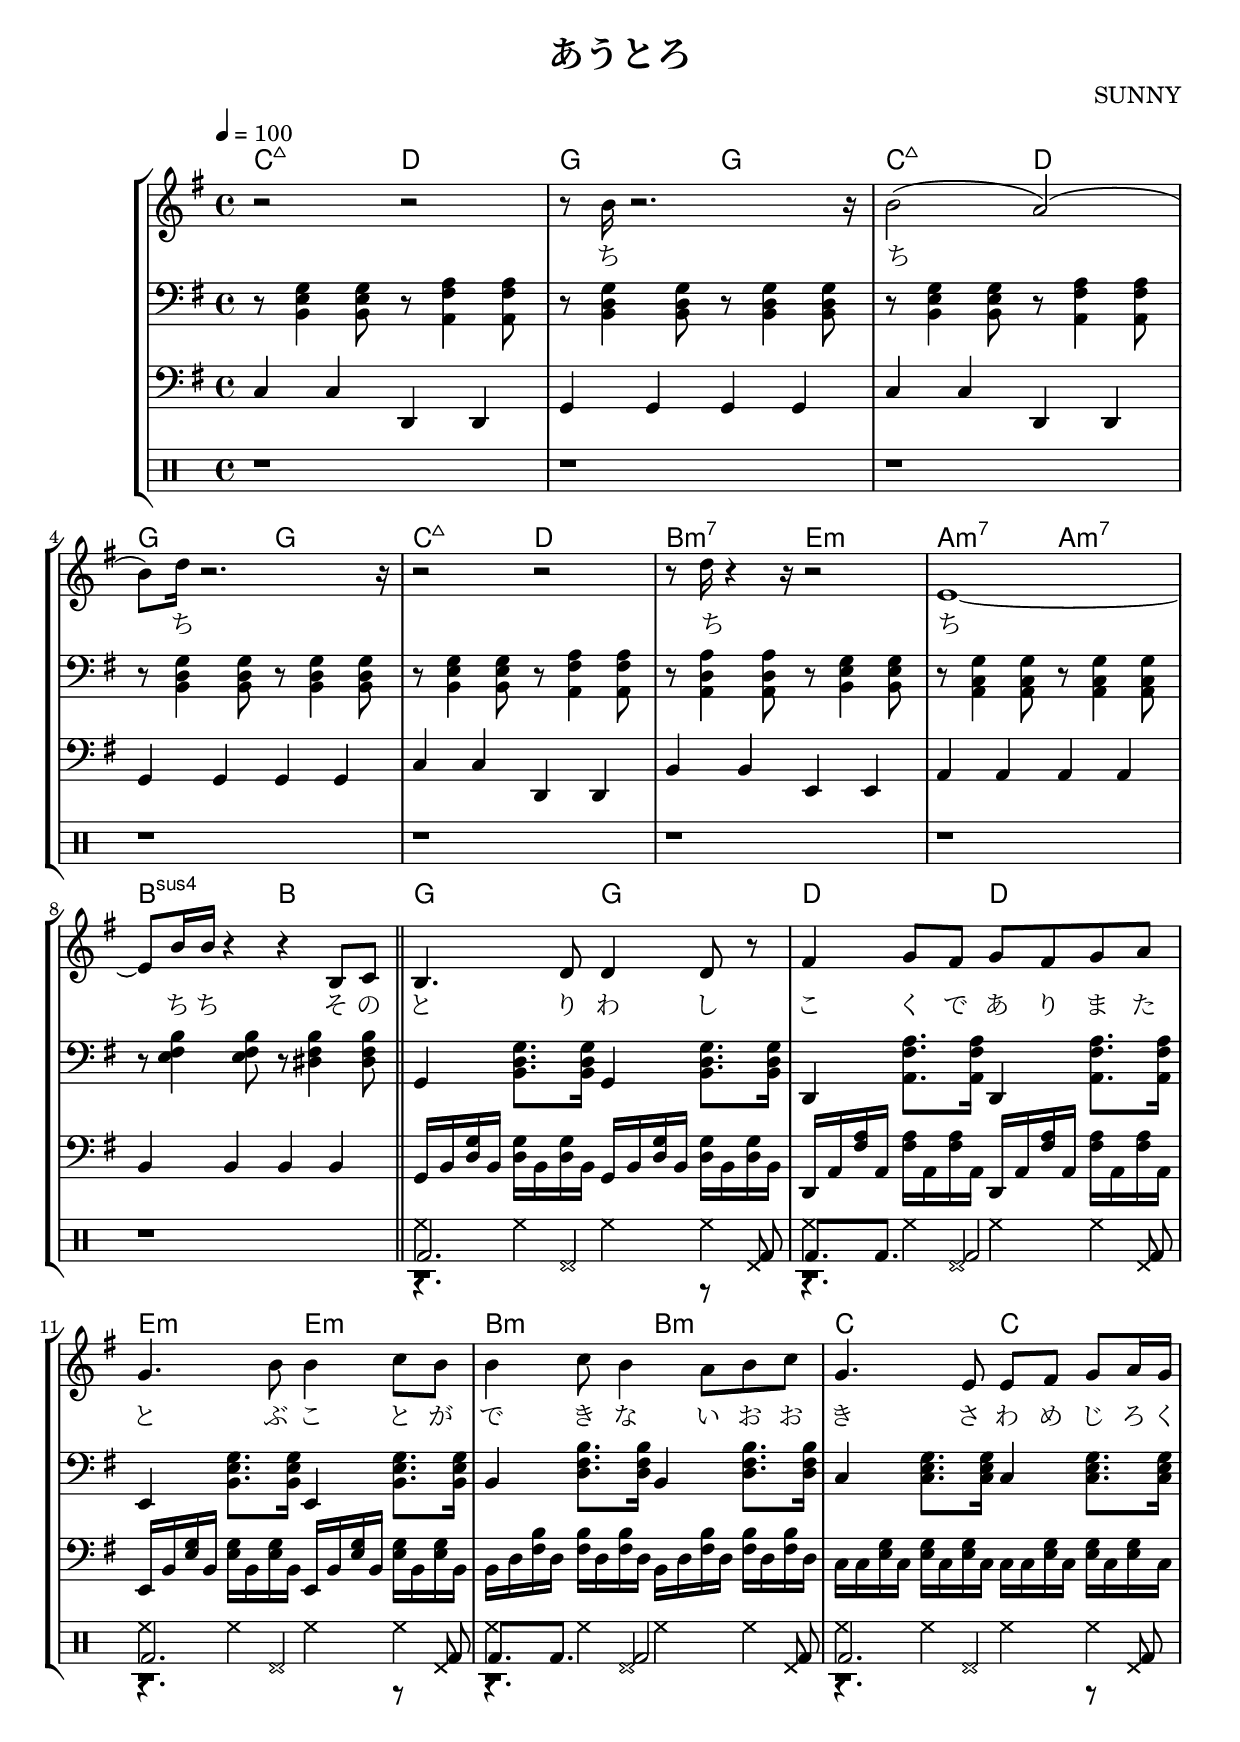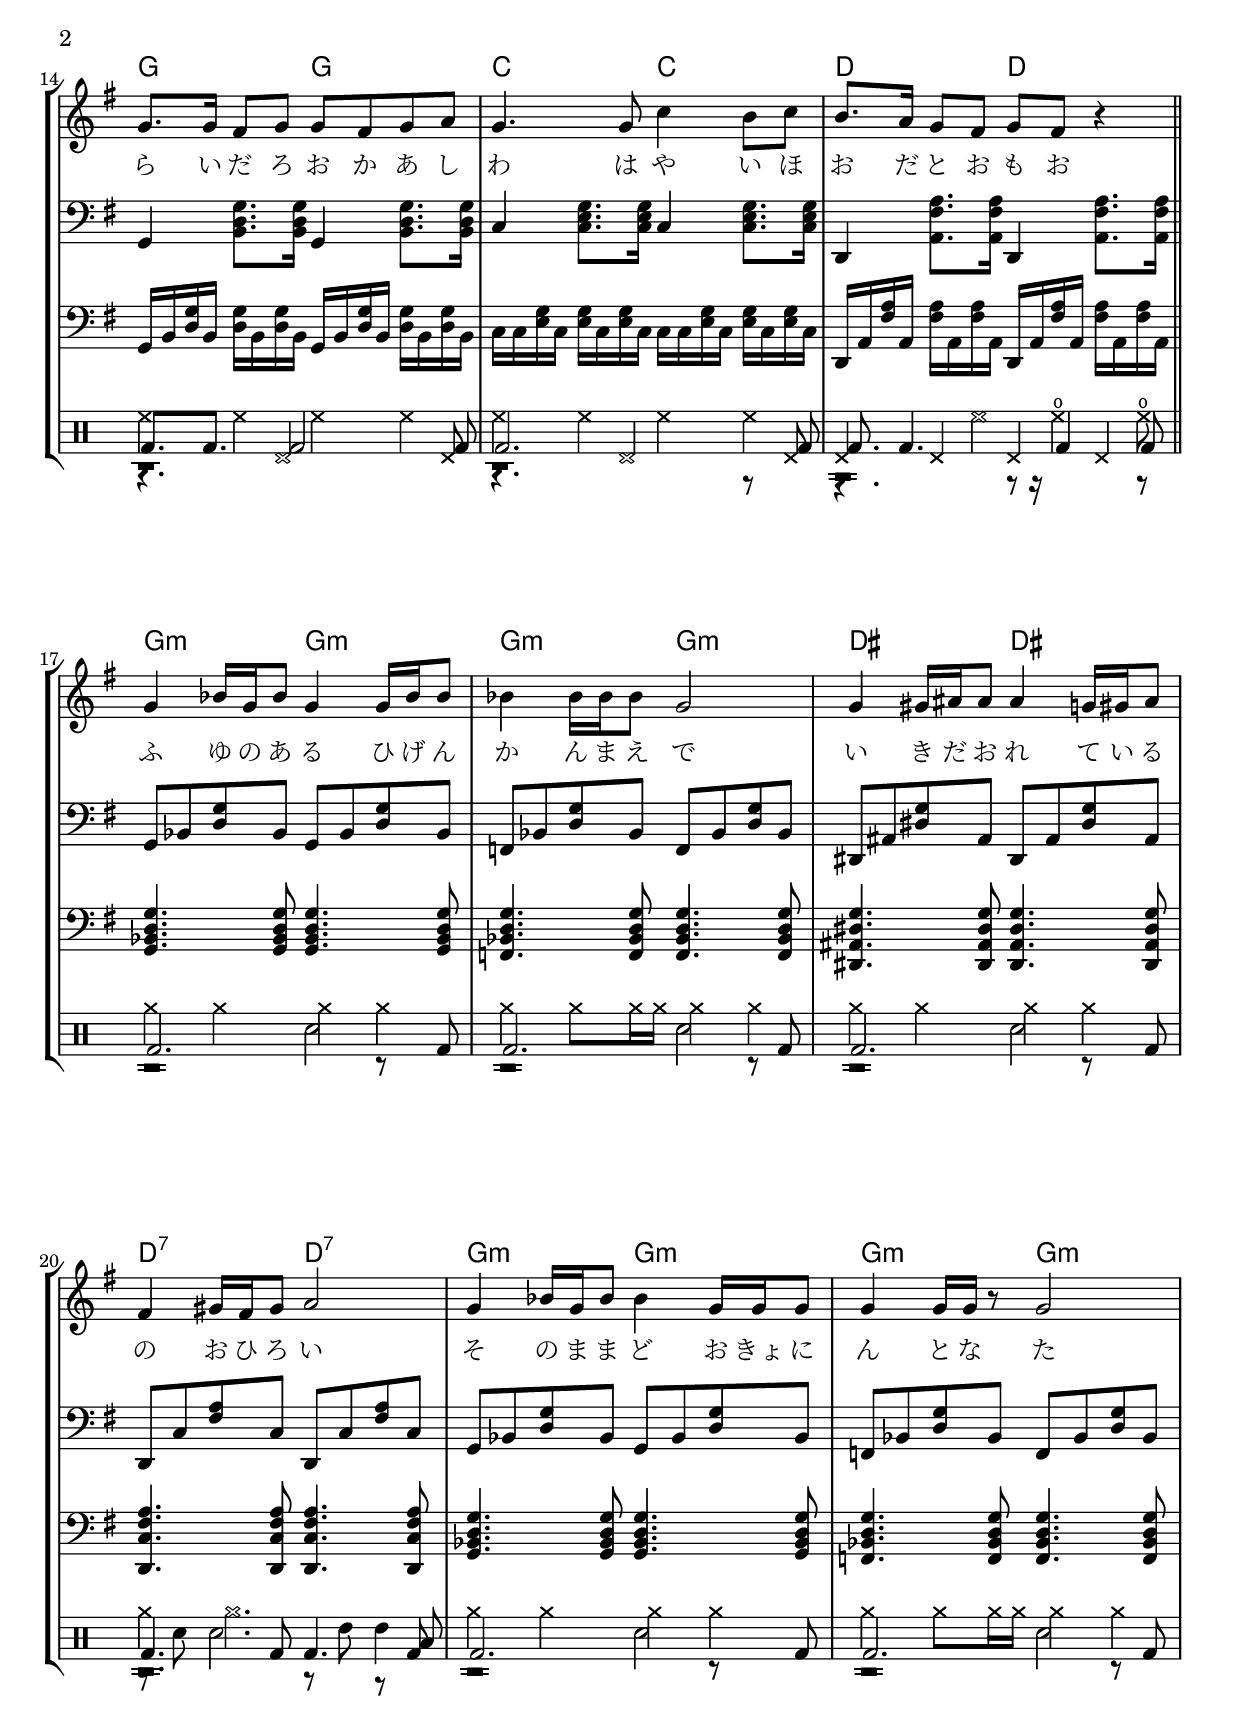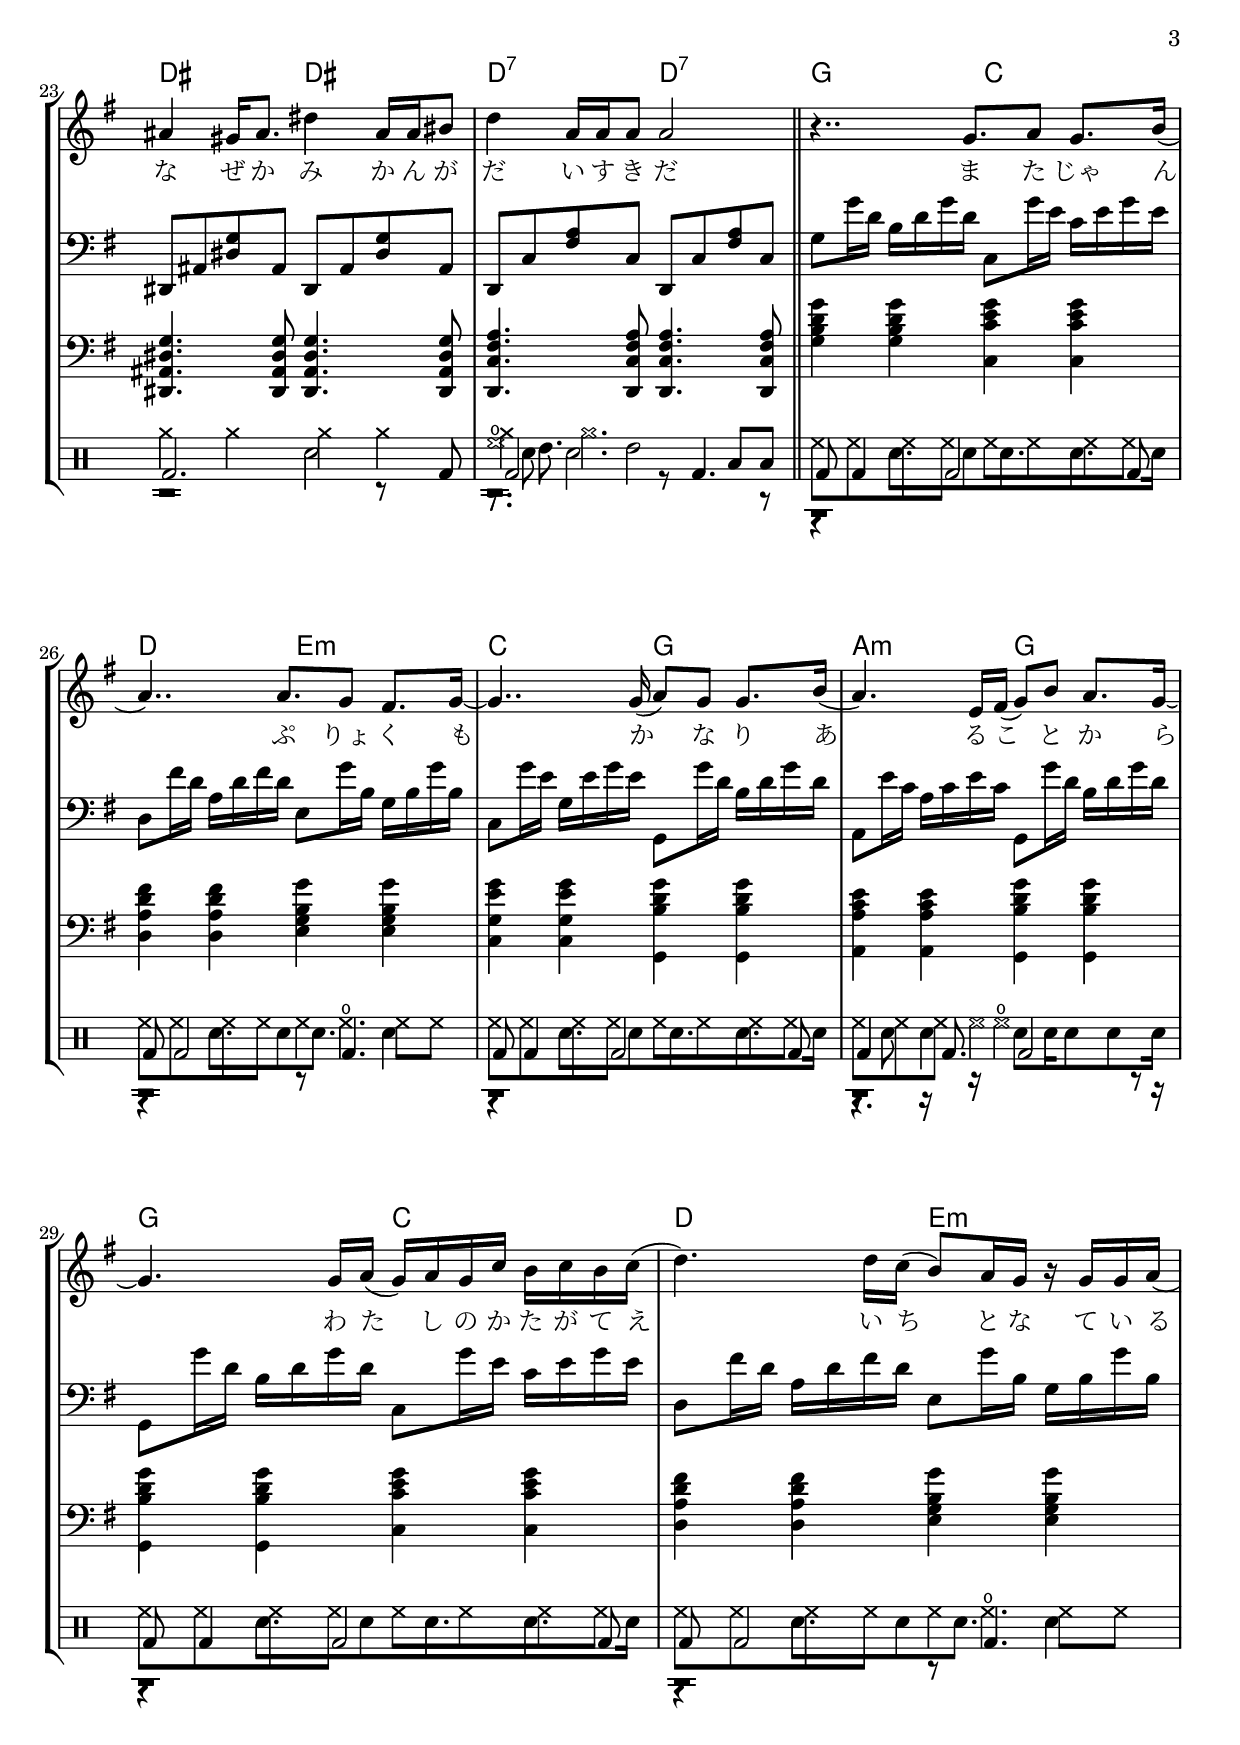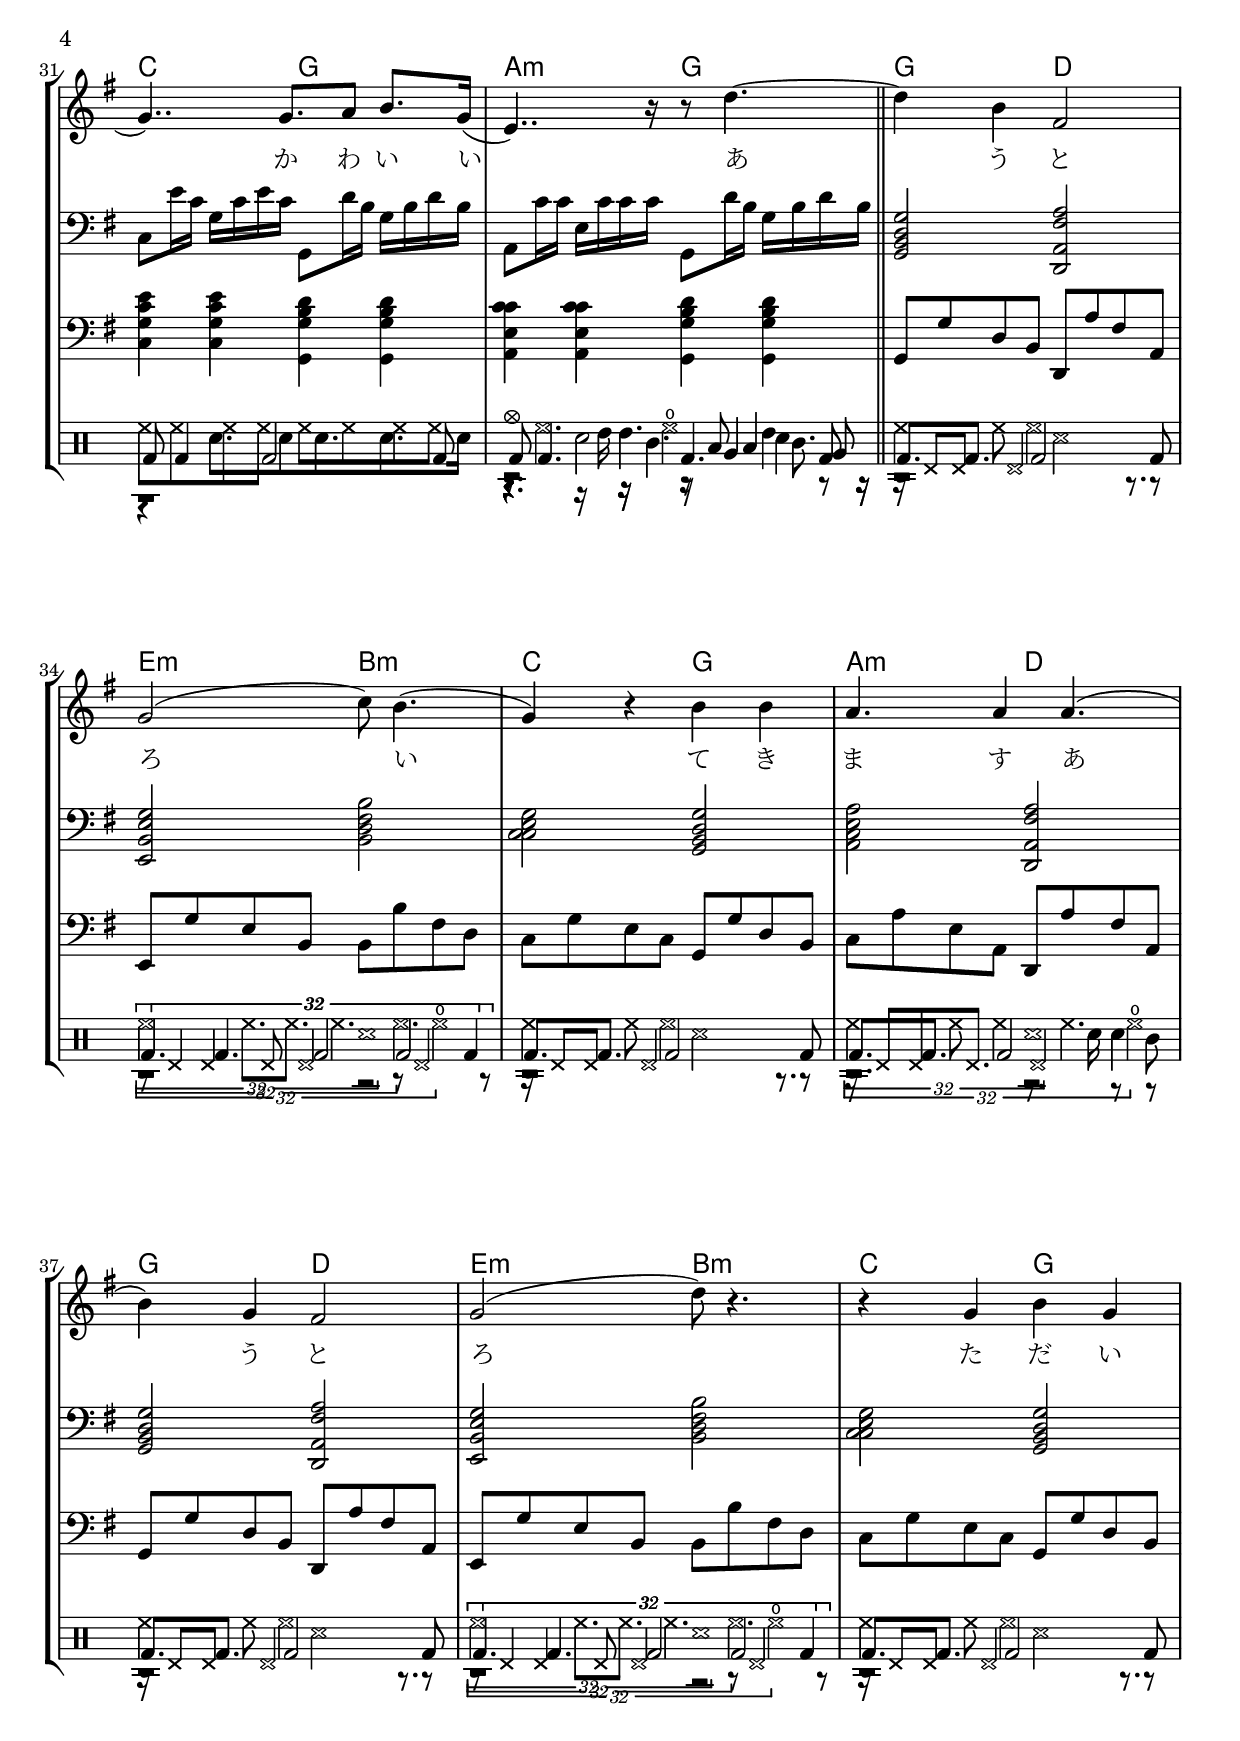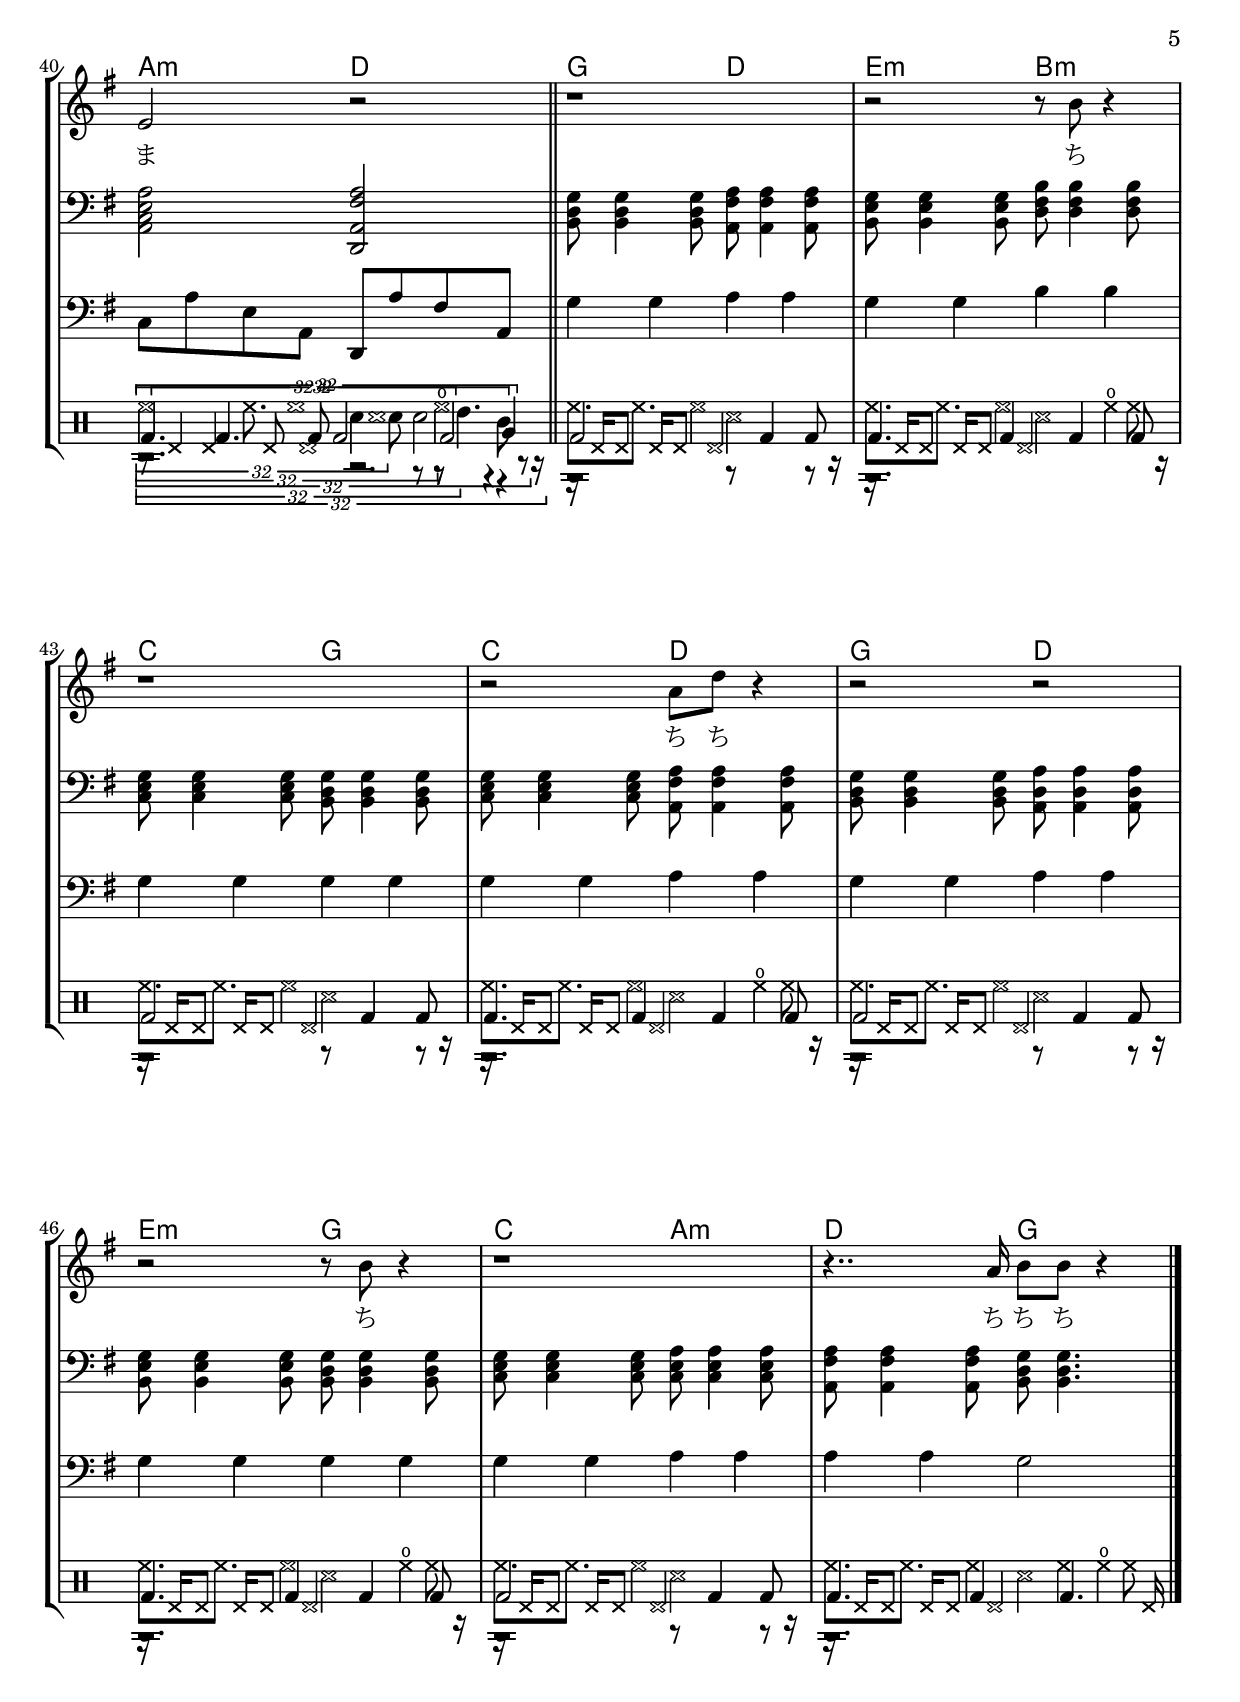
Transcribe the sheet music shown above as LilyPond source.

\version "2.12.1"

\header {
	title = \markup {あうとろ}
	composer = \markup \center-column {SUNNY}
}

harmony = \chordmode {
	c2:maj7 d g g c:maj7 d g g c:maj7 d b:min7 e:m a:min7 a:min7 b:sus4 b 

	g g d d e:m e:m b:m b:m c c g g c c d d 

	g:m g:m g:m g:m dis dis d:7 d:7 g:m g:m g:m g:m dis dis d:7 d:7 

	g c d e:m c g a:m g g c d e:m c g a:m g 

	g d e:m b:m c g a:m d g d e:m b:m c g a:m d 

	g d e:m b:m c g c d g d e:m g c a:m d g 
}

melody = {
	\set Staff.midiInstrument = #"Bird Tweet"
		\key g \major
	\tempo 4 = 100
 r2  r2 
	r8  b'16  r2.~r16 
	b'2  (a'2) 
	(b'8)  d''16  r2.~r16 
	r2  r2~ 
	r8  d''16  r4~r16  r2 
	e'1~ 
	e'8  b'16  b'16  r4  r4  	\set Staff.midiInstrument = #"fss0.32"
	b8  c'8 
	b4.  d'8  d'4  d'8  r8 
	fis'4  g'8  fis'8  g'8  fis'8  g'8  a'8 
	g'4.  b'8  b'4  c''8  b'8 
	b'4  c''8  b'4  a'8  b'8  c''8 
	g'4.  e'8  e'8  fis'8  g'8  a'16  g'16 
	g'8.  g'16  fis'8  g'8  g'8  fis'8  g'8  a'8 
	g'4.  g'8  c''4  b'8  c''8 
	b'8.  a'16  g'8  fis'8  g'8  fis'8  	r4 	\set Staff.midiInstrument = #"mmi0.34"
	 g'4  bes'16  g'16  bes'8  g'4  g'16  bes'16  bes'8 
	bes'4  bes'16  bes'16  bes'8  g'2 
	g'4  gis'16  ais'16  ais'8  ais'4  g'16  gis'16  ais'8 
	fis'4  gis'16  fis'16  gis'8  a'2 
	g'4  bes'16  g'16  bes'8  bes'4  g'16  g'16  g'8 
	g'4  g'16  g'16  r8  g'2 
	ais'4  gis'16  ais'8.  dis''4  ais'16  ais'16  bis'8 
	d''4  a'16  a'16  a'8  a'2
	\set Staff.midiInstrument = #"fss0.32"
	r4.. g'8.  a'8  g'8.  b'16 
	(a'4..)  a'8.  g'8  fis'8.  g'16~ 
	g'4..  g'16  (a'8)  g'8  g'8.  b'16 
	(a'4.)  e'16  fis'16  (g'8)  b'8  a'8.  g'16~ 
	g'4.  g'16  a'16  (g'16)  a'16  g'16  c''16  b'16  c''16  b'16  c''16 
	(d''4.)  d''16  c''16  (b'8)  a'16  g'16  r16  g'16  g'16  a'16 
	(g'4..)  g'8.  a'8  b'8.  g'16 
	(e'4..)  r16  r8  	\set Staff.midiInstrument = #"mmi0.34"
	d''4.~ 
	d''4  b'4  fis'2 
	g'2  (c''8)  b'4. 
	(g'4)  r4  b'4  b'4 
	a'4.  a'4  a'4. 
	(b'4)  g'4  fis'2 
	g'2  (d''8)  r4. 
	r4  g'4  b'4  g'4 
	e'2  	r2 	\set Staff.midiInstrument = #"Bird Tweet"
	r1
r2 r8  b'8  r4 
	r1 
	r2  a'8  d''8  r4 
	r2  r2 
	r2  r8  b'8  r4 
	r1 
	r4..  a'16  b'8  b'8  r4
	\bar "|."
}

words = \lyricmode {
	ち  ち  ち  ち  ち  ち  ち  
	そ  の  と  り  わ  し  こ  く  で  あ  り  ま  た  と  ぶ  こ  と  が  で  き  な  い  お  お  き  さ  わ  め  じ  ろ  く  ら  い  だ  ろ  お  か  あ  し  わ  は  や  い  ほ  お  だ  と  お  も  お  
	ふ  ゆ  の  あ  る  ひ  げ  ん  か  ん  ま  え  で  い  き  だ  お  れ  て  い  る  の  お  ひ  ろ  い  そ  の  ま  ま  ど  お  きょ  に  ん  と  な  た  な  ぜ  か  み  か  ん  が  だ  い  す  き  だ  
	ま  た  じゃ  ん  ぷ  りょ  く  も  か  な  り  あ  る  こ  と  か  ら  わ  た  し  の  か  た  が  て  え  い  ち  と  な  て  い  る  か  わ  い  い  
	あ  う  と  ろ  い  て  き  ま  す  あ  う  と  ろ  た  だ  い  ま  
	ち  ち  ち  ち  ち  ち  ち  
}

tempochange = {
	\tempo 4 = 100
	r1 | r1 | r1 | r1 | r1 | r1 | r1 | r1 \bar "||"
	\tempo 4 = 100
	r1 | r1 | r1 | r1 | r1 | r1 | r1 | r1 \bar "||"
	\tempo 4 = 100
	r1 | r1 | r1 | r1 | r1 | r1 | r1 | r1 \bar "||"
	\tempo 4 = 100
	r1 | r1 | r1 | r1 | r1 | r1 | r1 | r1 \bar "||"
	\tempo 4 = 100
	r1 | r1 | r1 | r1 | r1 | r1 | r1 | r1 \bar "||"
	\tempo 4 = 100
	r1 | r1 | r1 | r1 | r1 | r1 | r1 | r1 \bar "|."
}

mainacc = {
	\clef bass
	\set Staff.midiInstrument = #"Piccolo"
	\key g \major
	\tempo 4 = 100
	r8 <b, e g>4 <b, e g>8
	r8 <a, fis a>4 <a, fis a>8
	r8 <b, d g>4 <b, d g>8
	r8 <b, d g>4 <b, d g>8
	r8 <b, e g>4 <b, e g>8
	r8 <a, fis a>4 <a, fis a>8
	r8 <b, d g>4 <b, d g>8
	r8 <b, d g>4 <b, d g>8
	r8 <b, e g>4 <b, e g>8
	r8 <a, fis a>4 <a, fis a>8
	r8 <a, d a>4 <a, d a>8
	r8 <b, e g>4 <b, e g>8
	r8 <a, c g>4 <a, c g>8
	r8 <a, c g>4 <a, c g>8
	r8 <e fis b>4 <e fis b>8
	r8 <dis fis b>4 <dis fis b>8
	\bar "||"

	\set Staff.midiInstrument = #"Tremolo Strings"
	g,4 <b, d g>8. <b, d g>16
	g,4 <b, d g>8. <b, d g>16
	d,4 <a, fis a>8. <a, fis a>16
	d,4 <a, fis a>8. <a, fis a>16
	e,4 <b, e g>8. <b, e g>16
	e,4 <b, e g>8. <b, e g>16
	b,4 <d fis b>8. <d fis b>16
	b,4 <d fis b>8. <d fis b>16
	c4 <c e g>8. <c e g>16
	c4 <c e g>8. <c e g>16
	g,4 <b, d g>8. <b, d g>16
	g,4 <b, d g>8. <b, d g>16
	c4 <c e g>8. <c e g>16
	c4 <c e g>8. <c e g>16
	d,4 <a, fis a>8. <a, fis a>16
	d,4 <a, fis a>8. <a, fis a>16
	\bar "||"

	\set Staff.midiInstrument = #"Acoustic Guitar (nylon)"
	g,8 bes, <d g> bes,
	g,8 bes, <d g> bes,
	f,8 bes, <d g> bes,
	f,8 bes, <d g> bes,
	dis,8 ais, <dis g> ais,
	dis,8 ais, <dis g> ais,
	d,8 c <fis a> c
	d,8 c <fis a> c
	g,8 bes, <d g> bes,
	g,8 bes, <d g> bes,
	f,8 bes, <d g> bes,
	f,8 bes, <d g> bes,
	dis,8 ais, <dis g> ais,
	dis,8 ais, <dis g> ais,
	d,8 c <fis a> c
	d,8 c <fis a> c
	\bar "||"

	\set Staff.midiInstrument = #"Electric Guitar (clean)"
	g8 g'16 d'16   b16 d'16 g'16 d'16
	c8 g'16 e'16   c'16 e'16 g'16 e'16
	d8 fis'16 d'16   a16 d'16 fis'16 d'16
	e8 g'16 b16   g16 b16 g'16 b16
	c8 g'16 e'16   g16 e'16 g'16 e'16
	g,8 g'16 d'16   b16 d'16 g'16 d'16
	a,8 e'16 c'16   a16 c'16 e'16 c'16
	g,8 g'16 d'16   b16 d'16 g'16 d'16
	g,8 g'16 d'16   b16 d'16 g'16 d'16
	c8 g'16 e'16   c'16 e'16 g'16 e'16
	d8 fis'16 d'16   a16 d'16 fis'16 d'16
	e8 g'16 b16   g16 b16 g'16 b16
	c8 e'16 c'16   g16 c'16 e'16 c'16
	g,8 d'16 b16   g16 b16 d'16 b16
	a,8 c'16 c'16   e16 c'16 c'16 c'16
	g,8 d'16 b16   g16 b16 d'16 b16
	\bar "||"

	\set Staff.midiInstrument = #"Trumpet"
	<g, b, d g>2
	<d, a, fis a>2
	<e, b, e g>2
	<b, d fis b>2
	<c c e g>2
	<g, b, d g>2
	<c a, e a>2
	<d, a, fis a>2
	<g, b, d g>2
	<d, a, fis a>2
	<e, b, e g>2
	<b, d fis b>2
	<c c e g>2
	<g, b, d g>2
	<c a, e a>2
	<d, a, fis a>2
	\bar "||"

	\set Staff.midiInstrument = #"Acoustic grand"
	<b, d g>8 <b, d g>4 <b, d g>8
	<a, fis a>8 <a, fis a>4 <a, fis a>8
	<b, e g>8 <b, e g>4 <b, e g>8
	<d fis b>8 <d fis b>4 <d fis b>8
	<c e g>8 <c e g>4 <c e g>8
	<b, d g>8 <b, d g>4 <b, d g>8
	<c e g>8 <c e g>4 <c e g>8
	<a, fis a>8 <a, fis a>4 <a, fis a>8
	<b, d g>8 <b, d g>4 <b, d g>8
	<a, d a>8 <a, d a>4 <a, d a>8
	<b, e g>8 <b, e g>4 <b, e g>8
	<b, d g>8 <b, d g>4 <b, d g>8
	<c e g>8 <c e g>4 <c e g>8
	<c e a>8 <c e a>4 <c e a>8
	<a, fis a>8 <a, fis a>4 <a, fis a>8
	<b, d g>8 <b, d g>4.
	\bar "|."
}

subacc = {
	\clef bass
	\set Staff.midiInstrument = #"Tinkle Bell"
	\key g \major
	\tempo 4 = 100
	c4 c4
	d,4 d,4
	g,4 g,4
	g,4 g,4
	c4 c4
	d,4 d,4
	g,4 g,4
	g,4 g,4
	c4 c4
	d,4 d,4
	b,4 b,4
	e,4 e,4
	a,4 a,4
	a,4 a,4
	b,4 b,4
	b,4 b,4
	\bar "||"

	\set Staff.midiInstrument = #"Acoustic Bass"
	g,16 b, <d g> b, <d g> b, <d g> b,
	g,16 b, <d g> b, <d g> b, <d g> b,
	d,16 a, <fis a> a, <fis a> a, <fis a> a,
	d,16 a, <fis a> a, <fis a> a, <fis a> a,
	e,16 b, <e g> b, <e g> b, <e g> b,
	e,16 b, <e g> b, <e g> b, <e g> b,
	b,16 d <fis b> d <fis b> d <fis b> d
	b,16 d <fis b> d <fis b> d <fis b> d
	c16 c <e g> c <e g> c <e g> c
	c16 c <e g> c <e g> c <e g> c
	g,16 b, <d g> b, <d g> b, <d g> b,
	g,16 b, <d g> b, <d g> b, <d g> b,
	c16 c <e g> c <e g> c <e g> c
	c16 c <e g> c <e g> c <e g> c
	d,16 a, <fis a> a, <fis a> a, <fis a> a,
	d,16 a, <fis a> a, <fis a> a, <fis a> a,
	\bar "||"

	\set Staff.midiInstrument = #"Synthstrings 1"
	<g, bes, d g>4. <g, bes, d g>8
	<g, bes, d g>4. <g, bes, d g>8
	<f, bes, d g>4. <f, bes, d g>8
	<f, bes, d g>4. <f, bes, d g>8
	<dis, ais, dis g>4. <dis, ais, dis g>8
	<dis, ais, dis g>4. <dis, ais, dis g>8
	<d, c fis a>4. <d, c fis a>8
	<d, c fis a>4. <d, c fis a>8
	<g, bes, d g>4. <g, bes, d g>8
	<g, bes, d g>4. <g, bes, d g>8
	<f, bes, d g>4. <f, bes, d g>8
	<f, bes, d g>4. <f, bes, d g>8
	<dis, ais, dis g>4. <dis, ais, dis g>8
	<dis, ais, dis g>4. <dis, ais, dis g>8
	<d, c fis a>4. <d, c fis a>8
	<d, c fis a>4. <d, c fis a>8
	\bar "||"

	\set Staff.midiInstrument = #"Pizzicato Strings"
	<g b d' g'>4 <g b d' g'>4
	<c c' e' g'>4 <c c' e' g'>4
	<d a d' fis'>4 <d a d' fis'>4
	<e g b g'>4 <e g b g'>4
	<c g e' g'>4 <c g e' g'>4
	<g, b d' g'>4 <g, b d' g'>4
	<a, a c' e'>4 <a, a c' e'>4
	<g, b d' g'>4 <g, b d' g'>4
	<g, b d' g'>4 <g, b d' g'>4
	<c c' e' g'>4 <c c' e' g'>4
	<d a d' fis'>4 <d a d' fis'>4
	<e g b g'>4 <e g b g'>4
	<c g c' e'>4 <c g c' e'>4
	<g, g b d'>4 <g, g b d'>4
	<a, e c' c'>4 <a, e c' c'>4
	<g, g b d'>4 <g, g b d'>4
	\bar "||"

	\set Staff.midiInstrument = #"orchestral strings"
	g,8 g d b,
	d,8 a fis a,
	e,8 g e b,
	b,8 b fis d
	c8 g e c
	g,8 g d b,
	c8 a e a,
	d,8 a fis a,
	g,8 g d b,
	d,8 a fis a,
	e,8 g e b,
	b,8 b fis d
	c8 g e c
	g,8 g d b,
	c8 a e a,
	d,8 a fis a,
	\bar "||"

	\set Staff.midiInstrument = #"Agogo"
	g4 g4
	a4 a4
	g4 g4
	b4 b4
	g4 g4
	g4 g4
	g4 g4
	a4 a4
	g4 g4
	a4 a4
	g4 g4
	g4 g4
	g4 g4
	a4 a4
	a4 a4
	g2
	\bar "|."
}

percA = {
	\drummode {
	r1 |r1 |r1 |r1 |r1 |r1 |r1 |r1 \bar "||"
	r1  |r1  |r1  |r1  |r1  |r1  |r1  |r2 r8 hho4 hho8  \bar "||"
	cymr4 cymr4 cymr4 cymr4  |cymr4 cymr8 cymr16 cymr16 cymr4 cymr4  |cymr4 cymr4 cymr4 cymr4  |cymr4 cymr2.  |cymr4 cymr4 cymr4 cymr4  |cymr4 cymr8 cymr16 cymr16 cymr4 cymr4  |cymr4 cymr4 cymr4 cymr4  |cymr4 cymr2.  \bar "||"
	hh8 hh8 hh8 hh8 hh8 hh8 hh8 hh8  |hh8 hh8 hh8 hh8 hh4 hh8 hh8  |hh8 hh8 hh8 hh8 hh8 hh8 hh8 hh8  |hh8 hh8 hh8 hh2 r8  |hh8 hh8 hh8 hh8 hh8 hh8 hh8 hh8  |hh8 hh8 hh8 hh8 hh4 hh8 hh8  |hh8 hh8 hh8 hh8 hh8 hh8 hh8 hh8  |r8 hh2. r8  \bar "||"
	hh4 hh8 hh2 r8  |\times 16/32{ hh2 hh8. hh8. hh4. hh2. } |hh4 hh8 hh2 r8  |hh4 hh8 hh4 hh4.  |hh4 hh8 hh2 r8  |\times 16/32{ hh2 hh8. hh8. hh4. hh2. } |hh4 hh8 hh2 r8  |\times 16/32{ hh2 hh8. hh1 r4 r16 } \bar "||"
	r1  |r2. hho4  |r1  |r2. hho4  |r1  |r2. hho4  |r1  |r2. hho4  \bar "|."
	}
}

percB = {
	\drummode {
	r1 |r1 |r1 |r1 |r1 |r1 |r1 |r1 \bar "||"
	r4. hhp2 hhp8  |r4. hhp2 hhp8  |r4. hhp2 hhp8  |r4. hhp2 hhp8  |r4. hhp2 hhp8  |r4. hhp2 hhp8  |r4. hhp2 hhp8  |hhp4 hhp4 hhp4 hhp4  \bar "||"
	r2 sn2  |r2 sn2  |r2 sn2  |r8 sn8 sn2.  |r2 sn2  |r2 sn2  |r2 sn2  |r8 sn8 sn2.  \bar "||"
	r4 sn8. sn8 sn8. sn8. sn16  |r4 sn8. sn8 sn8. sn4  |r4 sn8. sn8 sn8. sn8. sn16  |r8 sn8 sn4 sn8 sn16 sn8 sn8 sn16  |r4 sn8. sn8 sn8. sn8. sn16  |r4 sn8. sn8 sn8. sn4  |r4 sn8. sn8 sn8. sn8. sn16  |r4 sn2 sn4  \bar "||"
	r16 hhp8 hhp8 hhp2 r8.  |\times 16/32{ r8 hhp4 hhp4 hhp8 hhp2 r8 hhp2 r8 } |r16 hhp8 hhp8 hhp2 r8.  |r16 hhp8 hhp8 hhp8. hhp2  |r16 hhp8 hhp8 hhp2 r8.  |\times 16/32{ r8 hhp4 hhp4 hhp8 hhp2 r8 hhp2 r8 } |r16 hhp8 hhp8 hhp2 r8.  |\times 16/32{ r8 hhp4 hhp4 hhp8 hhp1 r4 } \bar "||"
	r16 hhp16 hhp8 hhp16 hhp8 hhp2 r16  |r16 hhp16 hhp8 hhp16 hhp8 hhp2 r16  |r16 hhp16 hhp8 hhp16 hhp8 hhp2 r16  |r16 hhp16 hhp8 hhp16 hhp8 hhp2 r16  |r16 hhp16 hhp8 hhp16 hhp8 hhp2 r16  |r16 hhp16 hhp8 hhp16 hhp8 hhp2 r16  |r16 hhp16 hhp8 hhp16 hhp8 hhp2 r16  |r16 hhp16 hhp8 hhp16 hhp8 hhp2 hhp16  \bar "|."
	}
}

percC = {
	\drummode {
	r1 |r1 |r1 |r1 |r1 |r1 |r1 |r1 \bar "||"
	hh4 hh4 hh4 hh4  |hh4 hh4 hh4 hh4  |hh4 hh4 hh4 hh4  |hh4 hh4 hh4 hh4  |hh4 hh4 hh4 hh4  |hh4 hh4 hh4 hh4  |hh4 hh4 hh4 hh4  |r4. hh2 r8  \bar "||"
	bd2. r8 bd8  |bd2. r8 bd8  |bd2. r8 bd8  |bd4. bd8 bd4. bd8  |bd2. r8 bd8  |bd2. r8 bd8  |bd2. r8 bd8  |bd2 r8 bd4.  \bar "||"
	bd8 bd4 bd2 bd8  |bd8 bd2 bd4.  |bd8 bd4 bd2 bd8  |bd4 r16 bd8. bd2  |bd8 bd4 bd2 bd8  |bd8 bd2 bd4.  |bd8 bd4 bd2 bd8  |bd8 bd4. bd4. bd8  \bar "||"
	r1  |\times 16/32{ r1 r2 hho2 } |r1  |\times 16/32{ r1 r2 hho2 } |r1  |\times 16/32{ r1 r2 hho2 } |r1  |\times 16/32{ r1 r2 hho2 } \bar "||"
	hh8. hh8. hh2 r8  |hh8. hh8. hh2 hh8  |hh8. hh8. hh2 r8  |hh8. hh8. hh2 hh8  |hh8. hh8. hh2 r8  |hh8. hh8. hh2 hh8  |hh8. hh8. hh2 r8  |hh8. hh8. hh4 hh4 hh8  \bar "|."
	}
}

percD = {
	\drummode {
	r1 |r1 |r1 |r1 |r1 |r1 |r1 |r1 \bar "||"
	bd2. r8 bd8  |bd8. bd8. bd2 bd8  |bd2. r8 bd8  |bd8. bd8. bd2 bd8  |bd2. r8 bd8  |bd8. bd8. bd2 bd8  |bd2. r8 bd8  |bd8. bd4. r16 bd4 bd8  \bar "||"
	r1 |r1 |r1 |r2 r8 tommh8 tommh4  |r1 |r1 |r1 |r8. tommh8. tommh2 r8  \bar "||"
	r1  |r2 r8 hho4.  |r1  |r4. r16 hho2 r16  |r1  |r2 r8 hho4.  |r1  |r4. r16 hho2 r16  \bar "||"
	bd8. bd8. bd2 bd8  |\times 16/32{ bd4. bd4. bd2 bd2 bd4 } |bd8. bd8. bd2 bd8  |bd8. bd8. bd2 r8  |bd8. bd8. bd2 bd8  |\times 16/32{ bd4. bd4. bd2 bd2 bd4 } |bd8. bd8. bd2 bd8  |\times 16/32{ bd4. bd4. bd8 bd2 r8 bd2 } \bar "||"
	r2 ss2  |r2 ss2  |r2 ss2  |r2 ss2  |r2 ss2  |r2 ss2  |r2 ss2  |r2 ss2  \bar "|."
	}
}

percE = {
	\drummode {
	r1 |r1 |r1 |r1 |r1 |r1 |r1 |r1 \bar "||"
	r1 | r1 | r1 | r1 | r1 | r1 | r1 | r1 \bar "||"
	r1 |r1 |r1 |r2. r8 toml8  |r1 |r1 |r1 |r2. toml8 toml8  \bar "||"
	r1 |r1 |r1 |r1 |r1 |r1 |r1 |cymc1  \bar "||"
	r2 ss2  |\times 16/32{ r1 ss1 } |r2 ss2  |\times 16/32{ r1 ss1 } |r2 ss2  |\times 16/32{ r1 ss1 } |r2 ss2  |\times 16/32{ r1 ss1 } \bar "||"
	bd2 r8 bd4 bd8  |bd4. bd4 bd4 bd8  |bd2 r8 bd4 bd8  |bd4. bd4 bd4 bd8  |bd2 r8 bd4 bd8  |bd4. bd4 bd4 bd8  |bd2 r8 bd4 bd8  |bd4. bd4 bd4.  \bar "|."
	}
}

percF = {
	\drummode {
	r1 | r1 | r1 | r1 | r1 | r1 | r1 | r1 \bar "||"
	r1 | r1 | r1 | r1 | r1 | r1 | r1 | r1 \bar "||"
	r1 |r1 |r1 |r1 |r1 |r1 |r1 |hho1  \bar "||"
	r1 |r1 |r1 |r1 |r1 |r1 |r1 |r4 r16 tommh16 tommh4. tommh4  \bar "||"
	r1 |r1 |r1 |r2 r8. sn16 sn4  |r1 |r1 |r1 |\times 16/32{ r1 sn4 sn8 sn2 r8 } \bar "||"
	r1 | r1 | r1 | r1 | r1 | r1 | r1 | r1 \bar "|."
	}
}

percG = {
	\drummode {
	r1 | r1 | r1 | r1 | r1 | r1 | r1 | r1 \bar "||"
	r1 | r1 | r1 | r1 | r1 | r1 | r1 | r1 \bar "||"
	r1 | r1 | r1 | r1 | r1 | r1 | r1 | r1 \bar "||"
	r1 |r1 |r1 |r1 |r1 |r1 |r1 |r4. r16 tomml4. tomml8.  \bar "||"
	r1 |r1 |r1 |r2. r8 tomml8  |r1 |r1 |r1 |r2. r8 tomml8  \bar "||"
	r1 | r1 | r1 | r1 | r1 | r1 | r1 | r1 \bar "|."
	}
}

percH = {
	\drummode {
	r1 | r1 | r1 | r1 | r1 | r1 | r1 | r1 \bar "||"
	r1 | r1 | r1 | r1 | r1 | r1 | r1 | r1 \bar "||"
	r1 | r1 | r1 | r1 | r1 | r1 | r1 | r1 \bar "||"
	r1 |r1 |r1 |r1 |r1 |r1 |r1 |r2 r16 toml8 toml4 r16  \bar "||"
	r1 |r1 |r1 |r1 |r1 |r1 |r1 |\times 16/32{ r1 r2 r8 tommh4. } \bar "||"
	r1 | r1 | r1 | r1 | r1 | r1 | r1 | r1 \bar "|."
	}
}

percI = {
	\drummode {
	r1 | r1 | r1 | r1 | r1 | r1 | r1 | r1 \bar "||"
	r1 | r1 | r1 | r1 | r1 | r1 | r1 | r1 \bar "||"
	r1 | r1 | r1 | r1 | r1 | r1 | r1 | r1 \bar "||"
	r1 |r1 |r1 |r1 |r1 |r1 |r1 |r2 r8 tomfh4 tomfh8  \bar "||"
	r1 |r1 |r1 |r1 |r1 |r1 |r1 |\times 16/32{ r1 r2. tomfh4 } \bar "||"
	r1 | r1 | r1 | r1 | r1 | r1 | r1 | r1 \bar "|."
	}
}

\score {
	<<
		\new StaffGroup <<
			\new ChordNames {\harmony}
			\new Voice = "melody" {\melody}
			\new Lyrics \lyricsto "melody" \words
			\new Staff = "mainacc" {\mainacc}
			\new Staff = "subacc" {\subacc}
			\new DrumStaff <<
				\new DrumVoice {\percA}
				\new DrumVoice {\percB}
				\new DrumVoice {\percC}
				\new DrumVoice {\percD}
				\new DrumVoice {\percE}
				\new DrumVoice {\percF}
				\new DrumVoice {\percG}
				\new DrumVoice {\percH}
				\new DrumVoice {\percI}
			>>
		>>
	>>
	\layout { }
}
